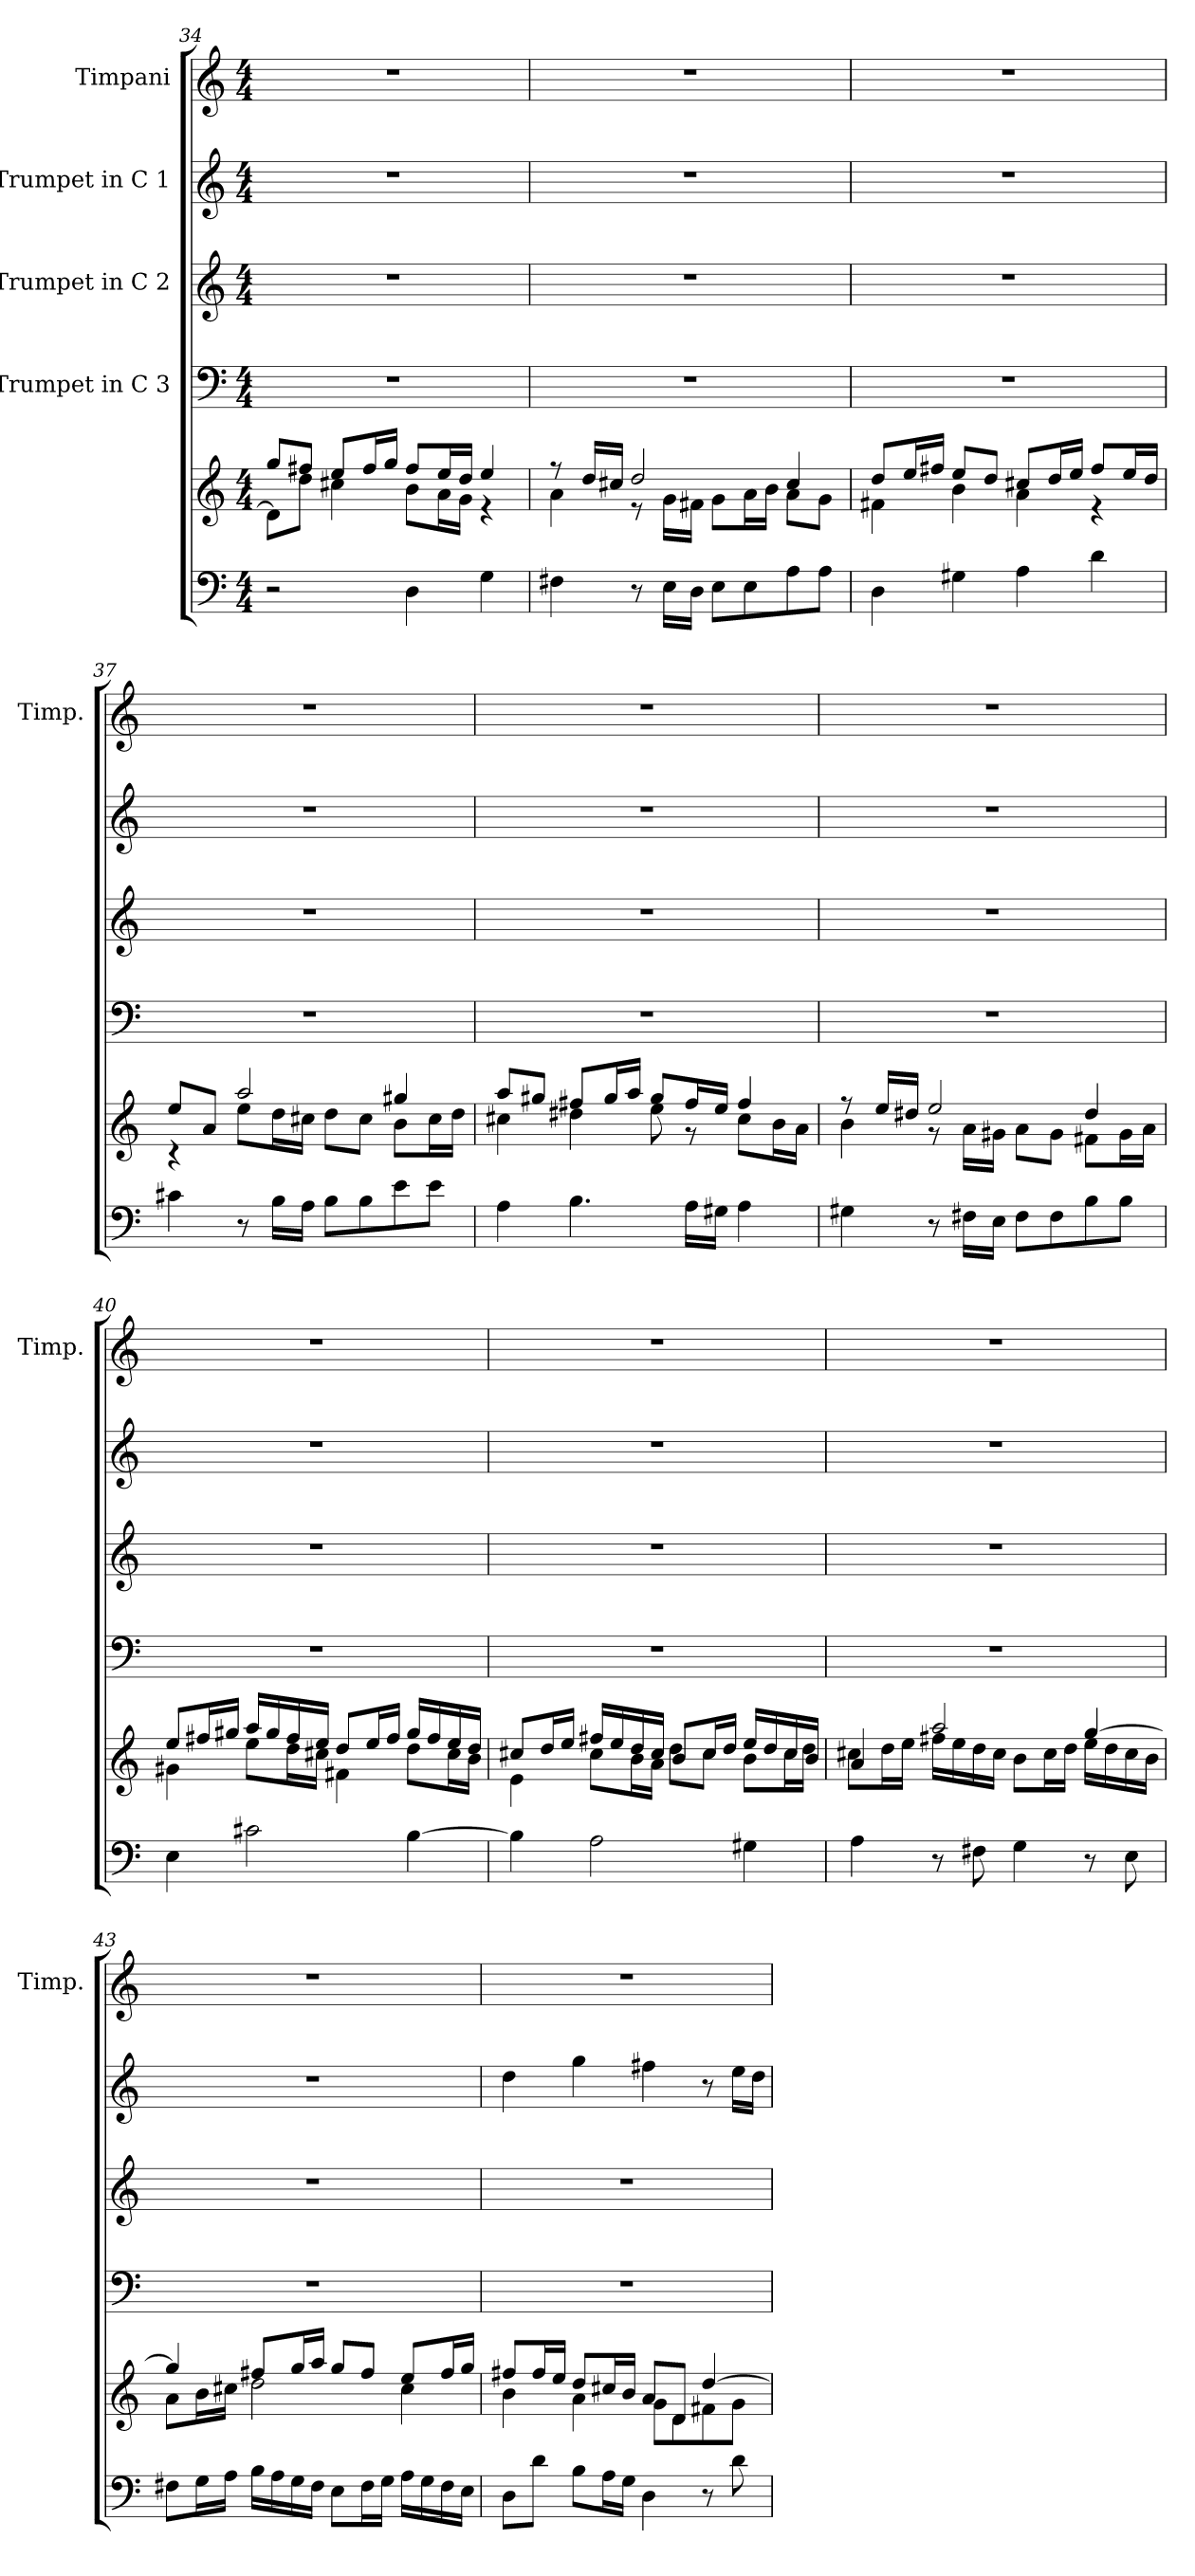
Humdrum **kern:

**kern	**kern	**kern	**kern	**kern	**kern
*part5	*part5	*part4	*part3	*part2	*part1
*staff6	*staff5	*staff4	*staff3	*staff2	*staff1
*	*	*I"Trumpet in C 3	*I"Trumpet in C 2	*I"Trumpet in C 1	*I"Timpani
*	*	*	*	*	*I'Timp.
*clefF4	*clefG2	*clefF4	*clefG2	*clefG2	*clefG2
*M4/4	*M4/4	*M4/4	*M4/4	*M4/4	*M4/4
=34	=34	=34	=34	=34	=34
*	*^	*	*	*	*
2r	8gg/L	8d\L]	1r	1r	1r	1r
.	8ff#/J	8dd\J	.	.	.	.
.	8ee/L	4cc#\	.	.	.	.
.	16ff#/L	.	.	.	.	.
.	16gg/JJ	.	.	.	.	.
4D\	8ff#/L	8b\L	.	.	.	.
.	16ee/L	16a\L	.	.	.	.
.	16dd/JJ	16g\JJ	.	.	.	.
4G\	4ee/	4r	.	.	.	.
=35	=35	=35	=35	=35	=35	=35
4F#\	8r	4a\	1r	1r	1r	1r
.	16dd/LL	.	.	.	.	.
.	16cc#/JJ	.	.	.	.	.
8r	2dd/	8r	.	.	.	.
16E\LL	.	16g\LL	.	.	.	.
16D\JJ	.	16f#\JJ	.	.	.	.
8E\L	.	8g\L	.	.	.	.
8E\	.	16a\L	.	.	.	.
.	.	16b\JJ	.	.	.	.
8A\	4cc#/	8a\L	.	.	.	.
8A\J	.	8g\J	.	.	.	.
=36	=36	=36	=36	=36	=36	=36
4D\	8dd/L	4f#\	1r	1r	1r	1r
.	16ee/L	.	.	.	.	.
.	16ff#/JJ	.	.	.	.	.
4G#\	8ee/L	4b\	.	.	.	.
.	8dd/J	.	.	.	.	.
4A\	8cc#/L	4a\	.	.	.	.
.	16dd/L	.	.	.	.	.
.	16ee/JJ	.	.	.	.	.
4d\	8ff#/L	4r	.	.	.	.
.	16ee/L	.	.	.	.	.
.	16dd/JJ	.	.	.	.	.
!!LO:LB:g=z
=37	=37	=37	=37	=37	=37	=37
4c#\	8ee/L	4r	1r	1r	1r	1r
.	8a/J	.	.	.	.	.
8r	2aa/	8ee\L	.	.	.	.
16B\LL	.	16dd\L	.	.	.	.
16A\JJ	.	16cc#\JJ	.	.	.	.
8B\L	.	8dd\L	.	.	.	.
8B\	.	8cc#\J	.	.	.	.
8e\	4gg#/	8b\L	.	.	.	.
8e\J	.	16cc#\L	.	.	.	.
.	.	16dd\JJ	.	.	.	.
=38	=38	=38	=38	=38	=38	=38
4A\	8aa/L	4cc#\	1r	1r	1r	1r
.	8gg#/J	.	.	.	.	.
4.B\	8ff#/L	4dd#\	.	.	.	.
.	16gg#/L	.	.	.	.	.
.	16aa/JJ	.	.	.	.	.
.	8gg#/L	8ee\	.	.	.	.
16A\LL	16ff#/L	8r	.	.	.	.
16G#\JJ	16ee/JJ	.	.	.	.	.
4A\	4ff#/	8cc#\L	.	.	.	.
.	.	16b\L	.	.	.	.
.	.	16a\JJ	.	.	.	.
=39	=39	=39	=39	=39	=39	=39
4G#\	8r	4b\	1r	1r	1r	1r
.	16ee/LL	.	.	.	.	.
.	16dd#/JJ	.	.	.	.	.
8r	2ee/	8r	.	.	.	.
16F#\LL	.	16a\LL	.	.	.	.
16E\JJ	.	16g#\JJ	.	.	.	.
8F#\L	.	8a\L	.	.	.	.
8F#\	.	8g#\J	.	.	.	.
8B\	4dd#/	8f#\L	.	.	.	.
8B\J	.	16g#\L	.	.	.	.
.	.	16a\JJ	.	.	.	.
=40	=40	=40	=40	=40	=40	=40
4E\	8ee/L	4g#\	1r	1r	1r	1r
.	16ff#/L	.	.	.	.	.
.	16gg#/JJ	.	.	.	.	.
2c#\	16aa/LL	8ee\L	.	.	.	.
.	16gg#/	.	.	.	.	.
.	16ff#/	16dd\L	.	.	.	.
.	16ee/JJ	16cc#\JJ	.	.	.	.
.	8dd/L	4f#\	.	.	.	.
.	16ee/L	.	.	.	.	.
.	16ff#/JJ	.	.	.	.	.
[4B\	16gg#/LL	8dd\L	.	.	.	.
.	16ff#/	.	.	.	.	.
.	16ee/	16cc#\L	.	.	.	.
.	16dd/JJ	16b\JJ	.	.	.	.
!!LO:PB:g=z
=41	=41	=41	=41	=41	=41	=41
4B\]	8cc#/L	4e\	1r	1r	1r	1r
.	16dd/L	.	.	.	.	.
.	16ee/JJ	.	.	.	.	.
2A\	16ff#/LL	8cc#\L	.	.	.	.
.	16ee/	.	.	.	.	.
.	16dd/	16b\L	.	.	.	.
.	16cc#/JJ	16a\JJ	.	.	.	.
.	8b/L	8dd\L	.	.	.	.
.	16cc#/L	8cc#\J	.	.	.	.
.	16dd/JJ	.	.	.	.	.
4G#\	16ee/LL	8b\L	.	.	.	.
.	16dd/	.	.	.	.	.
.	16cc#/	16cc#\L	.	.	.	.
.	16b/JJ	16dd\JJ	.	.	.	.
=42	=42	=42	=42	=42	=42	=42
4A\	4a/	8cc#\L	1r	1r	1r	1r
.	.	16dd\L	.	.	.	.
.	.	16ee\JJ	.	.	.	.
8r	2aa/	16ff#\LL	.	.	.	.
.	.	16ee\	.	.	.	.
8F#\	.	16dd\	.	.	.	.
.	.	16cc#\JJ	.	.	.	.
4G\	.	8b\L	.	.	.	.
.	.	16cc#\L	.	.	.	.
.	.	16dd\JJ	.	.	.	.
8r	[4gg/	16ee\LL	.	.	.	.
.	.	16dd\	.	.	.	.
8E\	.	16cc#\	.	.	.	.
.	.	16b\JJ	.	.	.	.
=43	=43	=43	=43	=43	=43	=43
8F#\L	4gg/]	8a\L	1r	1r	1r	1r
16G\L	.	16b\L	.	.	.	.
16A\JJ	.	16cc#\JJ	.	.	.	.
16B\LL	8ff#/L	2dd\	.	.	.	.
16A\	.	.	.	.	.	.
16G\	16gg/L	.	.	.	.	.
16F#\JJ	16aa/JJ	.	.	.	.	.
8E\L	8gg/L	.	.	.	.	.
16F#\L	8ff#/J	.	.	.	.	.
16G\JJ	.	.	.	.	.	.
16A\LL	8ee/L	4cc#\	.	.	.	.
16G\	.	.	.	.	.	.
16F#\	16ff#/L	.	.	.	.	.
16E\JJ	16gg/JJ	.	.	.	.	.
=44	=44	=44	=44	=44	=44	=44
8D\L	8ff#/L	4b\	1r	1r	4dd\	1r
8d\J	16ff#/L	.	.	.	.	.
.	16ee/JJ	.	.	.	.	.
8B\L	8dd/L	4a\	.	.	4gg\	.
16A\L	16cc#/L	.	.	.	.	.
16G\JJ	16b/JJ	.	.	.	.	.
4D\	8a/L	8g\L	.	.	4ff#\	.
.	8d/J	8d\	.	.	.	.
8r	[4dd/	8f#\	.	.	8r	.
8d\	.	8g\J	.	.	16ee\LL	.
.	.	.	.	.	16dd\JJ	.
*	*v	*v	*	*	*	*
=	=	=	=	=	=
*-	*-	*-	*-	*-	*-
